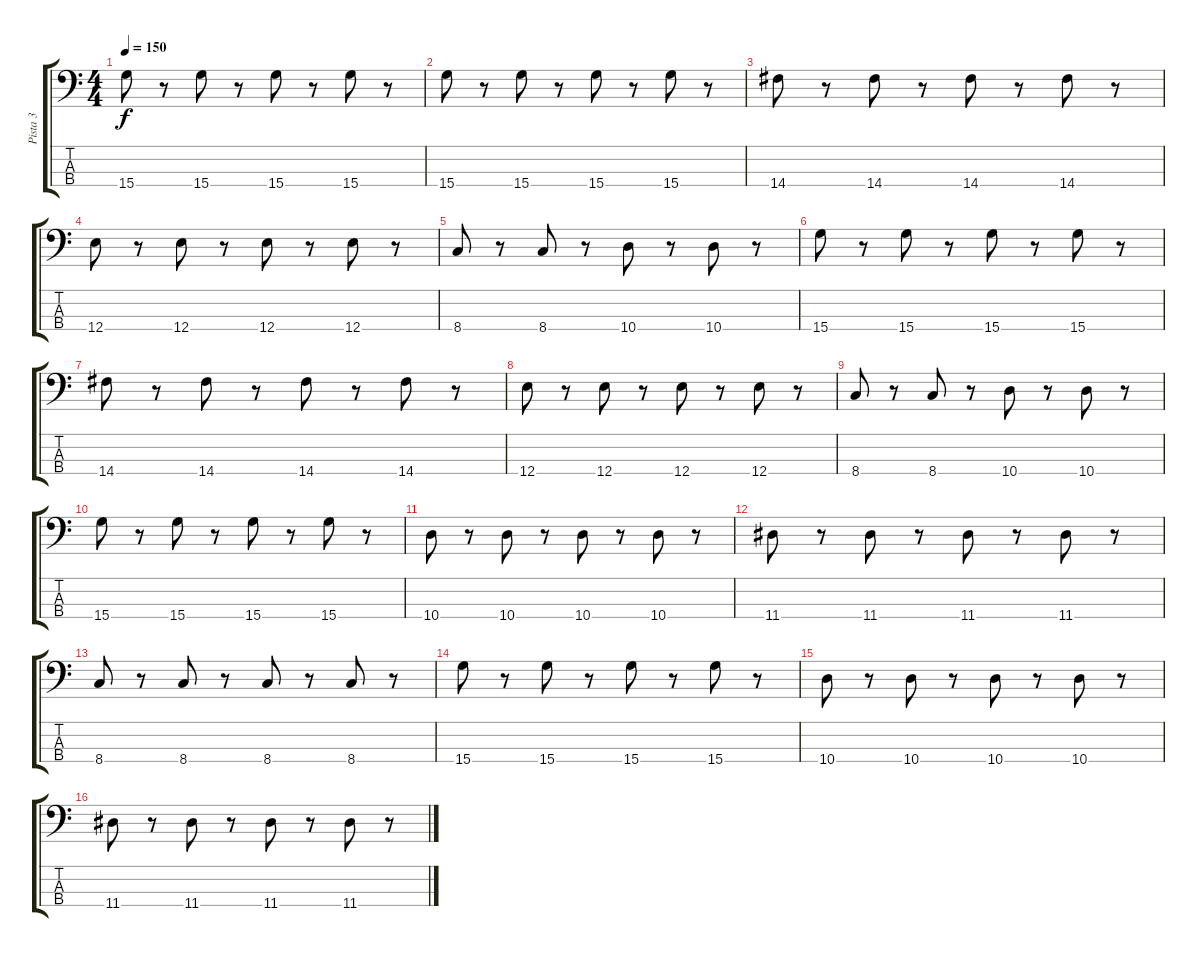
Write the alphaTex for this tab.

\track ("Pista 3" "Pista 3") {instrument electricbassfinger}
\staff {score tabs}
\tuning (G2 D2 A1 E1) {hide}
\ts (4 4)
\tempo 150
\clef f4
\ks c
15.4.8{dy f} r.8 15.4.8 r.8 15.4.8 r.8 15.4.8 r.8 |
15.4.8 r.8 15.4.8 r.8 15.4.8 r.8 15.4.8 r.8 |
14.4.8 r.8 14.4.8 r.8 14.4.8 r.8 14.4.8 r.8 |
12.4.8 r.8 12.4.8 r.8 12.4.8 r.8 12.4.8 r.8 |
8.4.8 r.8 8.4.8 r.8 10.4.8 r.8 10.4.8 r.8 |
15.4.8 r.8 15.4.8 r.8 15.4.8 r.8 15.4.8 r.8 |
14.4.8 r.8 14.4.8 r.8 14.4.8 r.8 14.4.8 r.8 |
12.4.8 r.8 12.4.8 r.8 12.4.8 r.8 12.4.8 r.8 |
8.4.8 r.8 8.4.8 r.8 10.4.8 r.8 10.4.8 r.8 |
15.4.8 r.8 15.4.8 r.8 15.4.8 r.8 15.4.8 r.8 |
10.4.8 r.8 10.4.8 r.8 10.4.8 r.8 10.4.8 r.8 |
11.4.8 r.8 11.4.8 r.8 11.4.8 r.8 11.4.8 r.8 |
8.4.8 r.8 8.4.8 r.8 8.4.8 r.8 8.4.8 r.8 |
15.4.8 r.8 15.4.8 r.8 15.4.8 r.8 15.4.8 r.8 |
10.4.8 r.8 10.4.8 r.8 10.4.8 r.8 10.4.8 r.8 |
11.4.8 r.8 11.4.8 r.8 11.4.8 r.8 11.4.8 r.8
